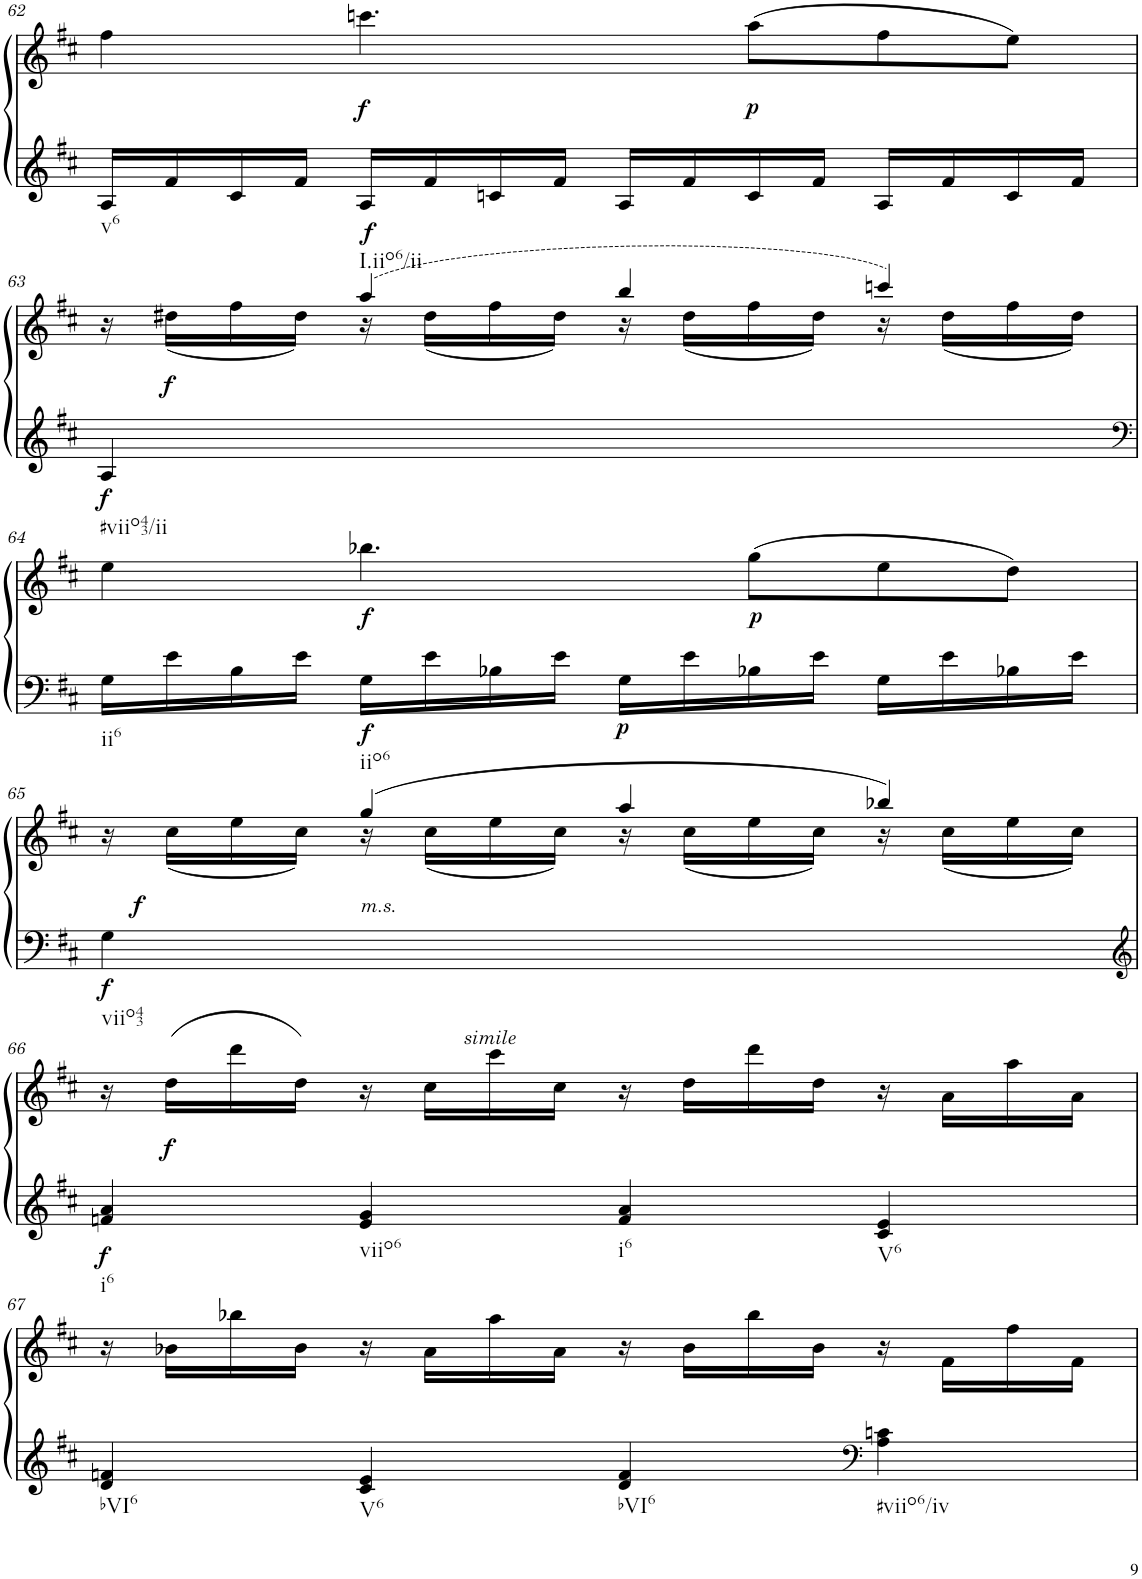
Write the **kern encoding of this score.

**kern	**kern	**dynam
*part1	*part1	*part1
*staff2	*staff1	*staff1/2
*I"unbenannt2	*	*
!!LO:PB:g=z
*clefG2	*clefG2	*
*k[f#c#]	*k[f#c#]	*
*M4/4	*M4/4	*
=62	=62	=62
!LO:TX:b:t=v6	!	!
16A/LL	4ff#\	.
16f#/	.	.
16c#/	.	.
16f#/JJ	.	.
!LO:TX:b:t=I.iio6/ii	!	!
!	!	!LO:DY:b=2
!	!	!LO:DY:n=1:b
16A/LL	4.cccn\	f f
16f#/	.	.
16cn/	.	.
16f#/JJ	.	.
16A/LL	.	.
16f#/	.	.
!	!	!LO:DY:n=2:b
16c/	(8aa\L	p
16f#/JJ	.	.
16A/LL	8ff#\	.
16f#/	.	.
16c/	8ee\J)	.
16f#/JJ	.	.
!!LO:LB:g=z
=63	=63	=63
*	*^	*
!LO:TX:b:t=#viio43/ii	!	!	!
!	!	!	!LO:DY:b=2
4A/	16r	4ryy	f
!	!	!	!LO:DY:b
.	(<16dd#X\LL	.	f
.	16ff#\	.	.
.	16dd#\JJ)	.	.
2.ryy	16r	(>4aa/	.
.	(<16dd#\LL	.	.
.	16ff#\	.	.
.	16dd#\JJ)	.	.
.	16r	4bb/	.
.	(<16dd#\LL	.	.
.	16ff#\	.	.
.	16dd#\JJ)	.	.
.	16r	4cccn/)	.
.	(<16dd#\LL	.	.
.	16ff#\	.	.
.	16dd#\JJ)	.	.
*	*v	*v	*
!!LO:LB:g=z
=64	=64	=64
*clefF4	*	*
!LO:TX:b:t=ii6	!	!
16G\LL	4ee\	.
16e\	.	.
16B\	.	.
16e\JJ	.	.
!LO:TX:b:t=iio6	!	!
!	!	!LO:DY:b=2
!	!	!LO:DY:n=1:b
16G\LL	4.bb-X\	f f
16e\	.	.
16B-X\	.	.
16e\JJ	.	.
!	!	!LO:DY:n=2:b=2
16G\LL	.	p
16e\	.	.
!	!	!LO:DY:n=3:b
16B-X\	(8gg\L	p
16e\JJ	.	.
16G\LL	8ee\	.
16e\	.	.
16B-X\	8dd\J)	.
16e\JJ	.	.
!!LO:LB:g=z
=65	=65	=65
*	*^	*
!LO:TX:b:t=viio43	!	!	!
!	!	!	!LO:DY:b=2
!	!	!	!LO:DY:n=1:a=2
4G\	16r	4ryy	f f
.	(<16cc#\LL	.	.
.	16ee\	.	.
.	16cc#\JJ)	.	.
!LO:TX:a:i:t=m.s.	!	!	!
2.ryy	16r	(>4gg/	.
.	(<16cc#\LL	.	.
.	16ee\	.	.
.	16cc#\JJ)	.	.
.	16r	4aa/	.
.	(<16cc#\LL	.	.
.	16ee\	.	.
.	16cc#\JJ)	.	.
.	16r	4bb-X/)	.
.	(<16cc#\LL	.	.
.	16ee\	.	.
.	16cc#\JJ)	.	.
*	*v	*v	*
!!LO:LB:g=z
=66	=66	=66
*clefG2	*	*
!LO:TX:b:t=i6	!	!
!	!	!LO:DY:b=2
4fn/ 4a/	16r	f
!	!	!LO:DY:b
.	(16dd\LL	f
.	16ddd\	.
.	16dd\JJ)	.
!LO:TX:b:t=viio6	!	!
4e/ 4g/	16r	.
.	16cc#\LL	.
!	!LO:TX:a:i:t=simile	!
.	16ccc#\	.
.	16cc#\JJ	.
!LO:TX:b:t=i6	!	!
4f/ 4a/	16r	.
.	16dd\LL	.
.	16ddd\	.
.	16dd\JJ	.
!LO:TX:b:t=V6	!	!
4c#/ 4e/	16r	.
.	16a\LL	.
.	16aa\	.
.	16a\JJ	.
!!LO:LB:g=z
=67	=67	=67
!LO:TX:b:t=bVI6	!	!
4d/ 4fn/	16r	.
.	16b-X\LL	.
.	16bb-X\	.
.	16b-\JJ	.
!LO:TX:b:t=V6	!	!
4c#/ 4e/	16r	.
.	16a\LL	.
.	16aa\	.
.	16a\JJ	.
!LO:TX:b:t=bVI6	!	!
4d/ 4f/	16r	.
.	16b-\LL	.
.	16bb-\	.
.	16b-\JJ	.
*clefF4	*	*
!LO:TX:b:t=#viio6/iv	!	!
4A\ 4cn\	16r	.
.	16f#\LL	.
.	16ff#\	.
.	16f#\JJ	.
=	=	=
*-	*-	*-
